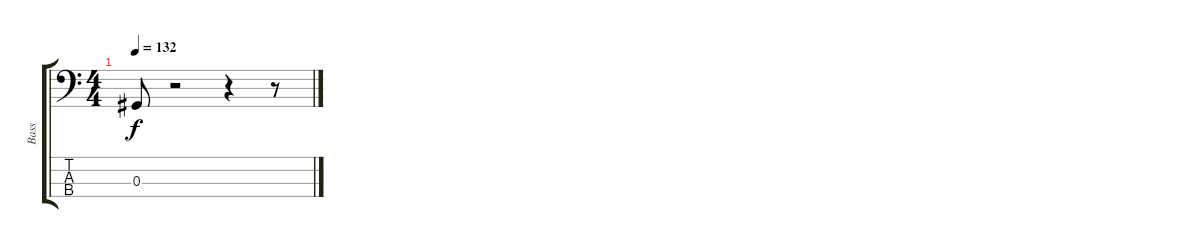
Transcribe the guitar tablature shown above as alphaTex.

\track ("Bass" "Bass") {instrument electricbasspick}
\staff {score tabs}
\tuning (Gb2 Db2 Ab1 Eb1) {hide}
\ts (4 4)
\tempo 132
\clef f4
\ks c
0.3.8{dy f} r.2 r.4 r.8
